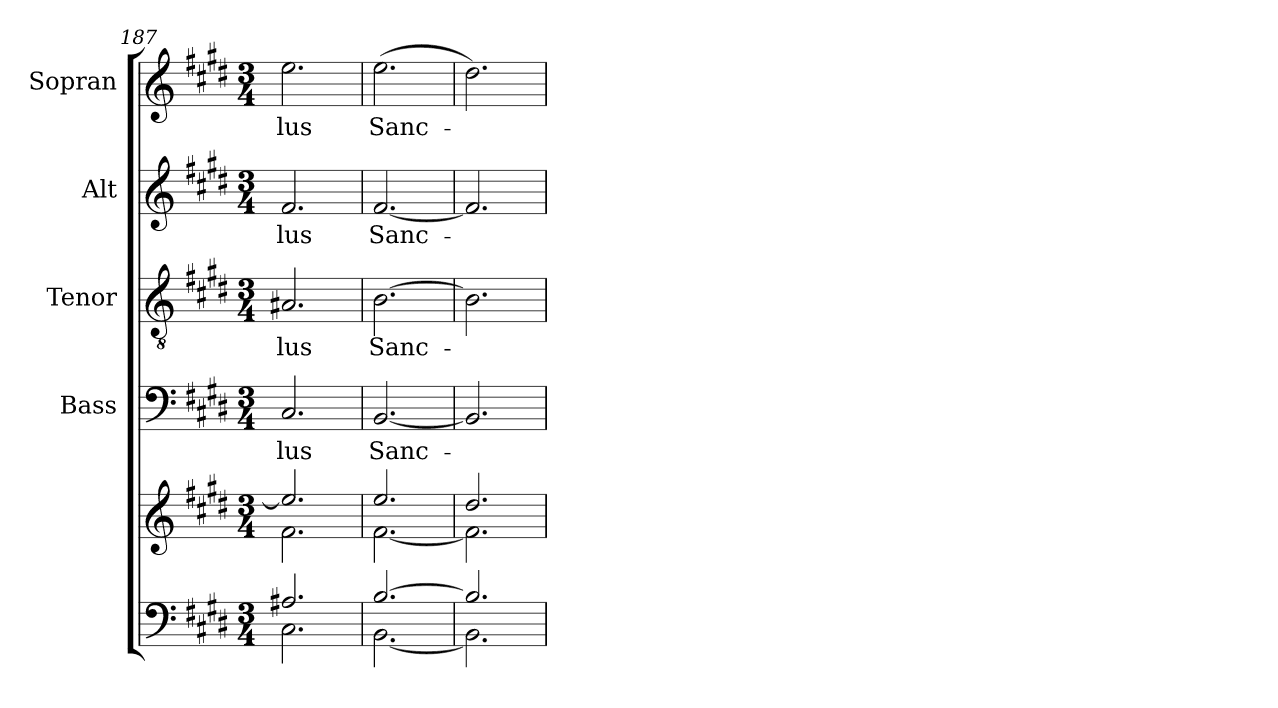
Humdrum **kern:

**kern	**kern	**kern	**text	**kern	**text	**kern	**text	**kern	**text
*part5	*part5	*part4	*part4	*part3	*part3	*part2	*part2	*part1	*part1
*staff6	*staff5	*staff4	*staff4	*staff3	*staff3	*staff2	*staff2	*staff1	*staff1
*	*	*I"Bass	*	*I"Tenor	*	*I"Alt	*	*I"Sopran	*
*	*	*I'B.	*	*I'T.	*	*I'A.	*	*I'S.	*
*clefF4	*clefG2	*clefF4	*	*clefGv2	*	*clefG2	*	*clefG2	*
*k[f#c#g#d#]	*k[f#c#g#d#]	*k[f#c#g#d#]	*	*k[f#c#g#d#]	*	*k[f#c#g#d#]	*	*k[f#c#g#d#]	*
*E:	*E:	*E:	*	*E:	*	*E:	*	*E:	*
*M3/4	*M3/4	*M3/4	*	*M3/4	*	*M3/4	*	*M3/4	*
=187	=187	=187	=187	=187	=187	=187	=187	=187	=187
*^	*^	*	*	*	*	*	*	*	*
!	!	!	!	!	!LO:LY:b	!	!LO:LY:b	!	!LO:LY:b	!	!LO:LY:b
2.A#X/	2.C#\	2.ee/]	2.f#\	2.C#/	-lus	2.A#X/	-lus	2.f#/	-lus	2.ee\	-lus
=188	=188	=188	=188	=188	=188	=188	=188	=188	=188	=188	=188
!	!	!	!	!	!LO:LY:b	!	!LO:LY:b	!	!LO:LY:b	!	!LO:LY:b
[>2.B/	[<2.BB\	2.ee/	[<2.f#\	[2.BB/	Sanc-	[2.B\	Sanc-	[2.f#/	Sanc-	(>2.ee\	Sanc-
=189	=189	=189	=189	=189	=189	=189	=189	=189	=189	=189	=189
2.B/]	2.BB\]	2.dd#/	2.f#\]	2.BB/]	.	2.B\]	.	2.f#/]	.	2.dd#\)	.
*v	*v	*	*	*	*	*	*	*	*	*	*
*	*v	*v	*	*	*	*	*	*	*	*
=	=	=	=	=	=	=	=	=	=
*-	*-	*-	*-	*-	*-	*-	*-	*-	*-
